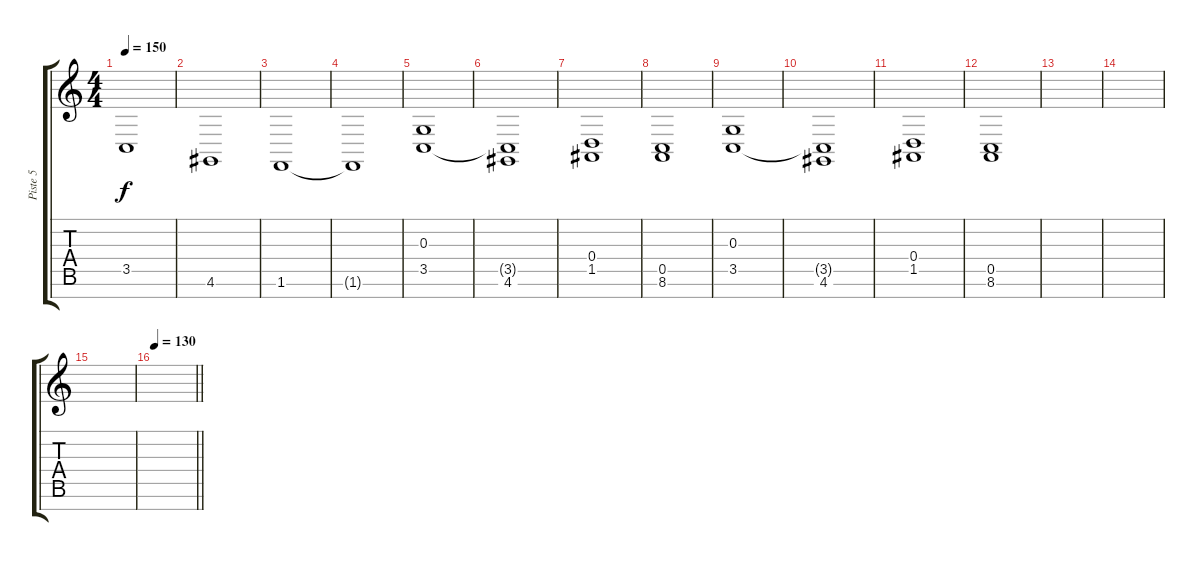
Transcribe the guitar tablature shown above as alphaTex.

\track ("Piste 5" "Piste 5") {instrument stringensemble2}
\staff {score tabs}
\tuning (E4 B3 G3 D3 A2 E2 B1) {hide}
\ts (4 4)
\tempo 150
\clef g2
\ks c
3.5.1{dy f} |
4.6.1 |
1.6.1 |
1.6{t}.1 |
(0.3 3.5).1 |
(3.5{t} 4.6).1 |
(0.4 1.5).1 |
(0.5 8.6).1 |
(0.3 3.5).1 |
(3.5{t} 4.6).1 |
(0.4 1.5).1 |
(0.5 8.6).1 |
|
|
|
\tempo 130
\barLineRight lightlight
